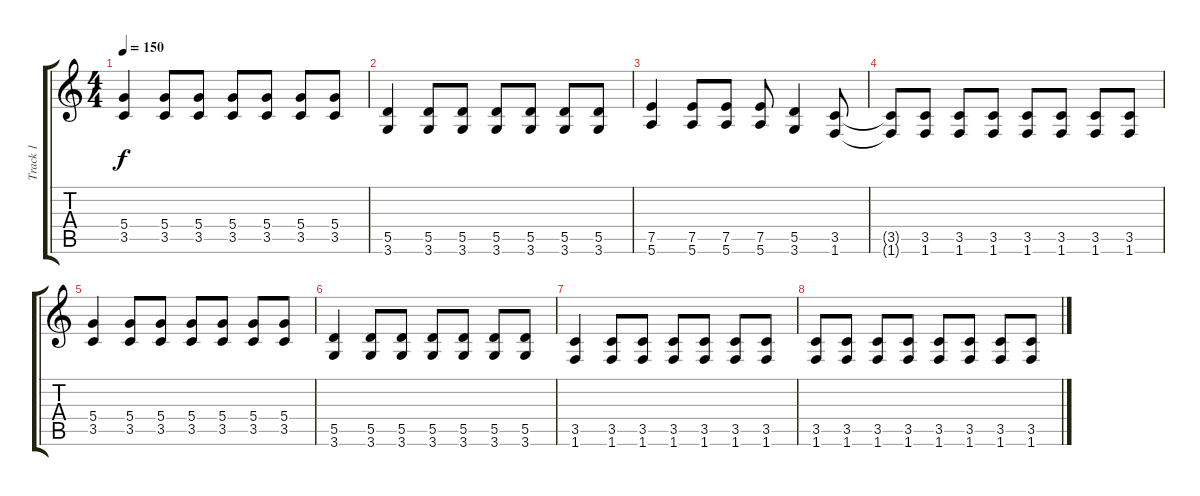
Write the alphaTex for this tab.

\track ("Track 1" "Track 1") {instrument overdrivenguitar}
\staff {score tabs}
\tuning (E4 B3 G3 D3 A2 E2) {hide}
\ts (4 4)
\tempo 150
\clef g2
\ks c
(5.4 3.5).4{dy f} (5.4 3.5).8 (5.4 3.5).8 (5.4 3.5).8 (5.4 3.5).8 (5.4 3.5).8 (5.4 3.5).8 |
(5.5 3.6).4 (5.5 3.6).8 (5.5 3.6).8 (5.5 3.6).8 (5.5 3.6).8 (5.5 3.6).8 (5.5 3.6).8 |
(7.5 5.6).4 (7.5 5.6).8 (7.5 5.6).8 (7.5 5.6).8 (5.5 3.6).4 (3.5 1.6).8 |
(3.5{t} 1.6{t}).8 (3.5 1.6).8 (3.5 1.6).8 (3.5 1.6).8 (3.5 1.6).8 (3.5 1.6).8 (3.5 1.6).8 (3.5 1.6).8 |
(5.4 3.5).4 (5.4 3.5).8 (5.4 3.5).8 (5.4 3.5).8 (5.4 3.5).8 (5.4 3.5).8 (5.4 3.5).8 |
(5.5 3.6).4 (5.5 3.6).8 (5.5 3.6).8 (5.5 3.6).8 (5.5 3.6).8 (5.5 3.6).8 (5.5 3.6).8 |
(3.5 1.6).4 (3.5 1.6).8 (3.5 1.6).8 (3.5 1.6).8 (3.5 1.6).8 (3.5 1.6).8 (3.5 1.6).8 |
(3.5 1.6).8 (3.5 1.6).8 (3.5 1.6).8 (3.5 1.6).8 (3.5 1.6).8 (3.5 1.6).8 (3.5 1.6).8 (3.5 1.6).8
